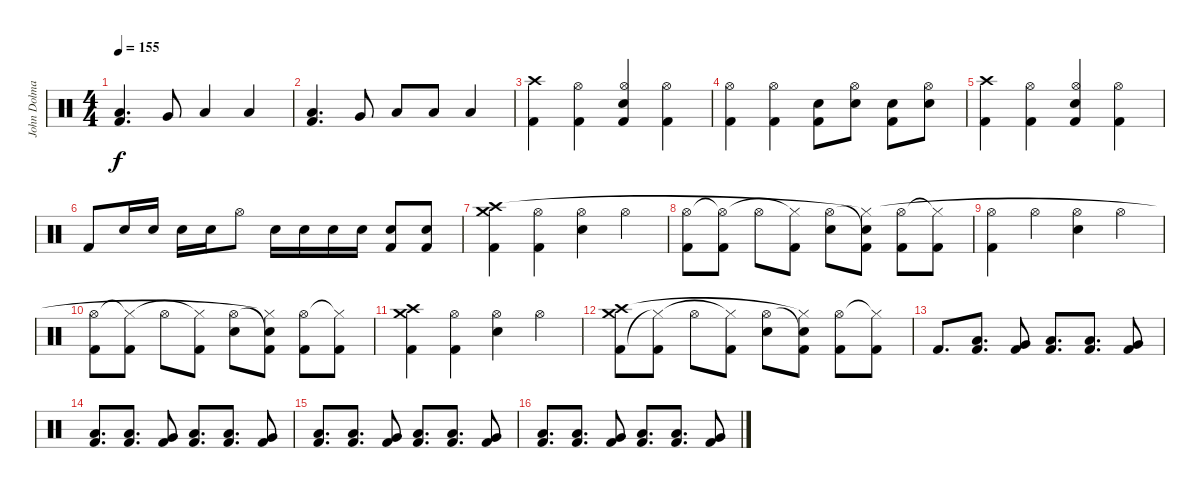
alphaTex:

\track ("John Dolmayan Drums" "John Dolma") {instrument percussion}
\staff {score}
\articulation defaults
\ts (4 4)
\tempo 155
\clef neutral
\ks c
("Low Floor Tom (hit)" "Kick (hit) 2").4{d dy f} "Very Low Tom (hit)".8 "Low Floor Tom (hit)".4 "Low Tom (hit)".4 |
("Low Floor Tom (hit)" "Kick (hit) 2").4{d} "Very Low Tom (hit)".8 "Low Floor Tom (hit)".8 "Low Floor Tom (hit)".8 "Low Tom (hit)".4 |
("Crash high (hit)" "Kick (hit) 2").4 ("Hi-Hat (open)" "Kick (hit) 2").4 ("Hi-Hat (open)" "Kick (hit) 2" "Electric Snare (hit)").4 ("Hi-Hat (open)" "Kick (hit) 2").4 |
("Hi-Hat (open)" "Kick (hit) 2").4 ("Hi-Hat (open)" "Kick (hit) 2").4 ("Kick (hit) 2" "Electric Snare (hit)").8 ("Hi-Hat (open)" "Electric Snare (hit)").8 ("Kick (hit) 2" "Electric Snare (hit)").8 ("Hi-Hat (open)" "Electric Snare (hit)").8 |
("Crash high (hit)" "Kick (hit) 2").4 ("Hi-Hat (open)" "Kick (hit) 2").4 ("Hi-Hat (open)" "Kick (hit) 2" "Electric Snare (hit)").4 ("Hi-Hat (open)" "Kick (hit) 2").4 |
"Kick (hit) 2".8 "Electric Snare (hit)".16 "Electric Snare (hit)".16 "Electric Snare (hit)".16 "Electric Snare (hit)".16 "Hi-Hat (open)".8 "Electric Snare (hit)".16 "Electric Snare (hit)".16 "Electric Snare (hit)".16 "Electric Snare (hit)".16 ("Electric Snare (hit)" "Kick (hit) 2").8 ("Electric Snare (hit)" "Kick (hit) 2").8 |
("Kick (hit) 2" "Crash medium (hit)" "Crash high (hit)").4 ("Kick (hit) 2" "Hi-Hat (open)").4 ("Electric Snare (hit)" "Hi-Hat (open)").4 "Hi-Hat (open)".4 |
("Kick (hit) 2" "Hi-Hat (open)").8 ("Kick (hit) 2" "Hi-Hat (open)"{t}).8 "Hi-Hat (open)".8 ("Kick (hit) 2" "Hi-Hat (closed)"{t}).8 ("Electric Snare (hit)" "Hi-Hat (open)").8 ("Kick (hit) 2" "Electric Snare (hit)"{t} "Hi-Hat (closed)"{t}).8 ("Kick (hit) 2" "Hi-Hat (open)").8 ("Kick (hit) 2" "Hi-Hat (closed)"{t}).8 |
("Kick (hit) 2" "Hi-Hat (open)").4 "Hi-Hat (open)".4 ("Electric Snare (hit)" "Hi-Hat (open)").4 "Hi-Hat (open)".4 |
("Kick (hit) 2" "Hi-Hat (open)").8 ("Kick (hit) 2" "Hi-Hat (closed)"{t}).8 "Hi-Hat (open)".8 ("Kick (hit) 2" "Hi-Hat (closed)"{t}).8 ("Electric Snare (hit)" "Hi-Hat (open)").8 ("Kick (hit) 2" "Electric Snare (hit)"{t} "Hi-Hat (closed)"{t}).8 ("Kick (hit) 2" "Hi-Hat (open)").8 ("Kick (hit) 2" "Hi-Hat (closed)"{t}).8 |
("Crash medium (hit)" "Kick (hit) 2" "Crash high (hit)").4 ("Kick (hit) 2" "Hi-Hat (open)").4 ("Electric Snare (hit)" "Hi-Hat (open)").4 "Hi-Hat (open)".4 |
("Crash medium (hit)" "Kick (hit) 2" "Crash high (hit)").8 ("Kick (hit) 2" "Hi-Hat (closed)"{t}).8 "Hi-Hat (open)".8 ("Kick (hit) 2" "Hi-Hat (closed)"{t}).8 ("Electric Snare (hit)" "Hi-Hat (open)").8 ("Kick (hit) 2" "Electric Snare (hit)"{t} "Hi-Hat (closed)"{t}).8 ("Kick (hit) 2" "Hi-Hat (open)").8 ("Kick (hit) 2" "Hi-Hat (closed)"{t}).8 |
"Kick (hit) 2".8{d} ("Low Floor Tom (hit)" "Kick (hit) 2").8{d} ("Very Low Tom (hit)" "Kick (hit) 2").8 ("Low Tom (hit)" "Kick (hit) 2").8{d} ("Low Floor Tom (hit)" "Kick (hit) 2").8{d} ("Very Low Tom (hit)" "Kick (hit) 2").8 |
("Low Tom (hit)" "Kick (hit) 2").8{d} ("Low Floor Tom (hit)" "Kick (hit) 2").8{d} ("Very Low Tom (hit)" "Kick (hit) 2").8 ("Low Tom (hit)" "Kick (hit) 2").8{d} ("Low Floor Tom (hit)" "Kick (hit) 2").8{d} ("Very Low Tom (hit)" "Kick (hit) 2").8 |
("Low Tom (hit)" "Kick (hit) 2").8{d} ("Low Floor Tom (hit)" "Kick (hit) 2").8{d} ("Very Low Tom (hit)" "Kick (hit) 2").8 ("Low Tom (hit)" "Kick (hit) 2").8{d} ("Low Floor Tom (hit)" "Kick (hit) 2").8{d} ("Very Low Tom (hit)" "Kick (hit) 2").8 |
("Low Tom (hit)" "Kick (hit) 2").8{d} ("Low Floor Tom (hit)" "Kick (hit) 2").8{d} ("Very Low Tom (hit)" "Kick (hit) 2").8 ("Low Tom (hit)" "Kick (hit) 2").8{d} ("Low Floor Tom (hit)" "Kick (hit) 2").8{d} ("Very Low Tom (hit)" "Kick (hit) 2").8
